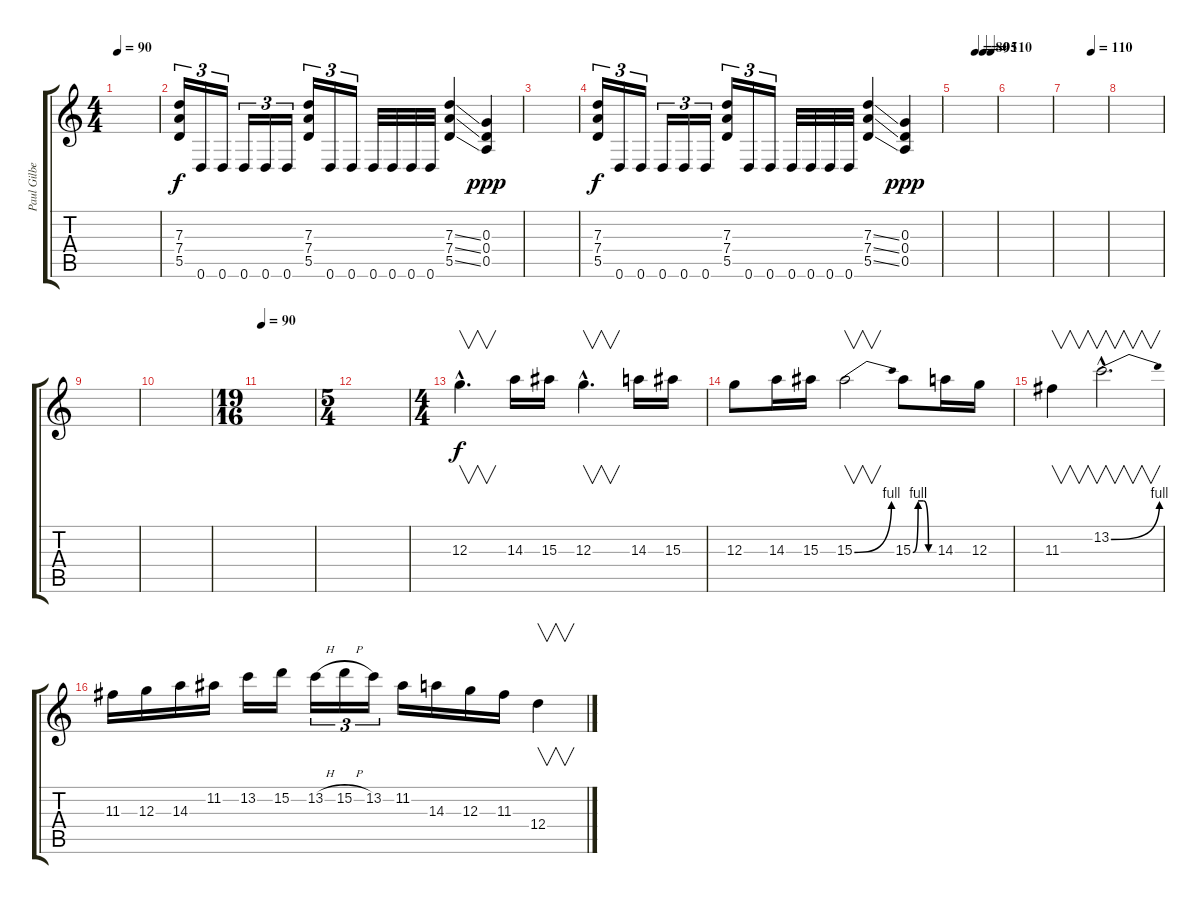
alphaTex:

\track ("Paul Gilbert 2" "Paul Gilbe") {instrument distortionguitar}
\staff {score tabs}
\tuning (E4 B3 G3 D3 A2 D2) {hide}
\ts (4 4)
\tempo 90
\clef g2
\ks c
|
(7.3 7.4 5.5).16{tu (3 2) dy f} 0.6.16{tu (3 2)} 0.6.16{tu (3 2)} 0.6.16{tu (3 2)} 0.6.16{tu (3 2)} 0.6.16{tu (3 2)} (7.3 7.4 5.5).16{tu (3 2)} 0.6.16{tu (3 2)} 0.6.16{tu (3 2)} 0.6.32 0.6.32 0.6.32 0.6.32 (7.3{ss} 7.4{ss} 5.5{ss}).4 (0.3 0.4 0.5).4{dy ppp} |
|
(7.3 7.4 5.5).16{tu (3 2) dy f} 0.6.16{tu (3 2)} 0.6.16{tu (3 2)} 0.6.16{tu (3 2)} 0.6.16{tu (3 2)} 0.6.16{tu (3 2)} (7.3 7.4 5.5).16{tu (3 2)} 0.6.16{tu (3 2)} 0.6.16{tu (3 2)} 0.6.32 0.6.32 0.6.32 0.6.32 (7.3{ss} 7.4{ss} 5.5{ss}).4 (0.3 0.4 0.5).4{dy ppp} |
\tempo (80 0.5)
\tempo (95 0.6875)
\tempo (110 0.875)
|
|
\tempo (110 0.625)
|
|
|
|
\ts (19 16)
\tempo 90
|
\ts (5 4)
|
\ts (4 4)
12.3{hac}.4{v d dy f} 14.3.16 15.3.16 12.3{hac}.4{v d} 14.3.16 15.3.16 |
12.3.8 14.3.16 15.3.16 15.3{be (bend 0 0 60 4)}.2{v} 15.3{be (custom 0 0 15 4 30 4 45 0 60 0)}.8 14.3.16 12.3.16 |
11.3.4{v} 13.2{be (bend 0 0 60 4) hac}.2{v d} |
11.3.16 12.3.16 14.3.16 11.2.16 13.2.16 15.2.16 13.2{h}.16{tu (3 2)} 15.2{h}.16{tu (3 2)} 13.2.16{tu (3 2)} 11.2.16 14.3.16 12.3.16 11.3.16 12.4.4{v}
